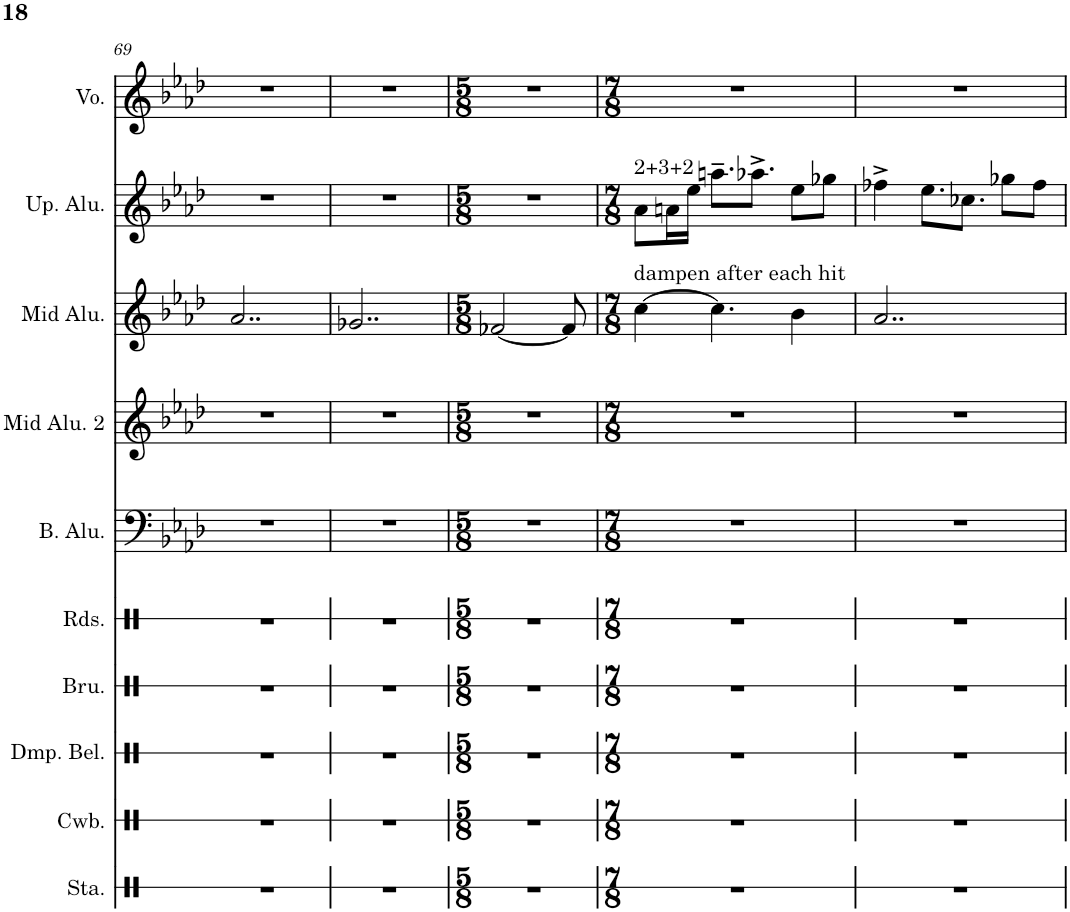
**kern	**kern	**kern	**kern	**kern	**kern	**kern	**kern	**kern	**kern
*part10	*part9	*part8	*part7	*part6	*part5	*part4	*part3	*part2	*part1
*staff10	*staff9	*staff8	*staff7	*staff6	*staff5	*staff4	*staff3	*staff2	*staff1
*I"Stamp	*I"Metal Dampened Bell	*I"Dampened Bell	*I"Brushes on Dampened Bell	*I"Rods on Dampened Bell	*I"Bass Aluphone	*I"Mid Aluphone 2	*I"Mid Aluphone	*I"Upper Aluphone	*I"Voice
*I'Sta.	*	*I'Dmp. Bel.	*I'Bru.	*I'Rds.	*I'B. Alu.	*I'Mid Alu. 2	*I'Mid Alu.	*I'Up. Alu.	*I'Vo.
!!LO:PB:g=z
*clefX	*clefX	*clefX	*clefX	*clefX	*clefF4	*clefG2	*clefG2	*clefG2	*clefG2
*	*	*	*	*	*Trd-7c-12	*Trd-7c-12	*Trd-7c-12	*Trd-14c-24	*
*k[]	*k[]	*k[]	*k[]	*k[]	*k[b-e-a-d-]	*k[b-e-a-d-]	*k[b-e-a-d-]	*k[b-e-a-d-]	*k[b-e-a-d-]
*M7/8	*M7/8	*M7/8	*M7/8	*M7/8	*M7/8	*M7/8	*M7/8	*M7/8	*M7/8
=69	=69	=69	=69	=69	=69	=69	=69	=69	=69
2..r	2..r	2..r	2..r	2..r	2..r	2..r	2..a-/	2..r	2..r
=70	=70	=70	=70	=70	=70	=70	=70	=70	=70
2..r	2..r	2..r	2..r	2..r	2..r	2..r	2..g-X/	2..r	2..r
=71	=71	=71	=71	=71	=71	=71	=71	=71	=71
*M5/8	*M5/8	*M5/8	*M5/8	*M5/8	*M5/8	*M5/8	*M5/8	*M5/8	*M5/8
8%5r	8%5r	8%5r	8%5r	8%5r	8%5r	8%5r	[2f-X/	8%5r	8%5r
.	.	.	.	.	.	.	8f-/]	.	.
=72	=72	=72	=72	=72	=72	=72	=72	=72	=72
*M7/8	*M7/8	*M7/8	*M7/8	*M7/8	*M7/8	*M7/8	*M7/8	*M7/8	*M7/8
!	!	!	!	!	!	!	!	!LO:TX:a:t=2+3+2	!
!	!	!	!	!	!	!	!LO:TX:a:t=dampen after each hit	!	!
2..r	2..r	2..r	2..r	2..r	2..r	2..r	[4cc\	8a-\L	2..r
.	.	.	.	.	.	.	.	16an\L	.
.	.	.	.	.	.	.	.	16ee-\JJ	.
.	.	.	.	.	.	.	4.cc\]	8.aan~\L	.
.	.	.	.	.	.	.	.	8.aa-X^\J	.
.	.	.	.	.	.	.	4b-\	8ee-\L	.
.	.	.	.	.	.	.	.	8gg-X\J	.
=73	=73	=73	=73	=73	=73	=73	=73	=73	=73
2..r	2..r	2..r	2..r	2..r	2..r	2..r	2..a-/	4ff-X^\	2..r
.	.	.	.	.	.	.	.	8.ee-\L	.
.	.	.	.	.	.	.	.	8.cc-X\J	.
.	.	.	.	.	.	.	.	8gg-X\L	.
.	.	.	.	.	.	.	.	8ff-\J	.
=	=	=	=	=	=	=	=	=	=
*-	*-	*-	*-	*-	*-	*-	*-	*-	*-
